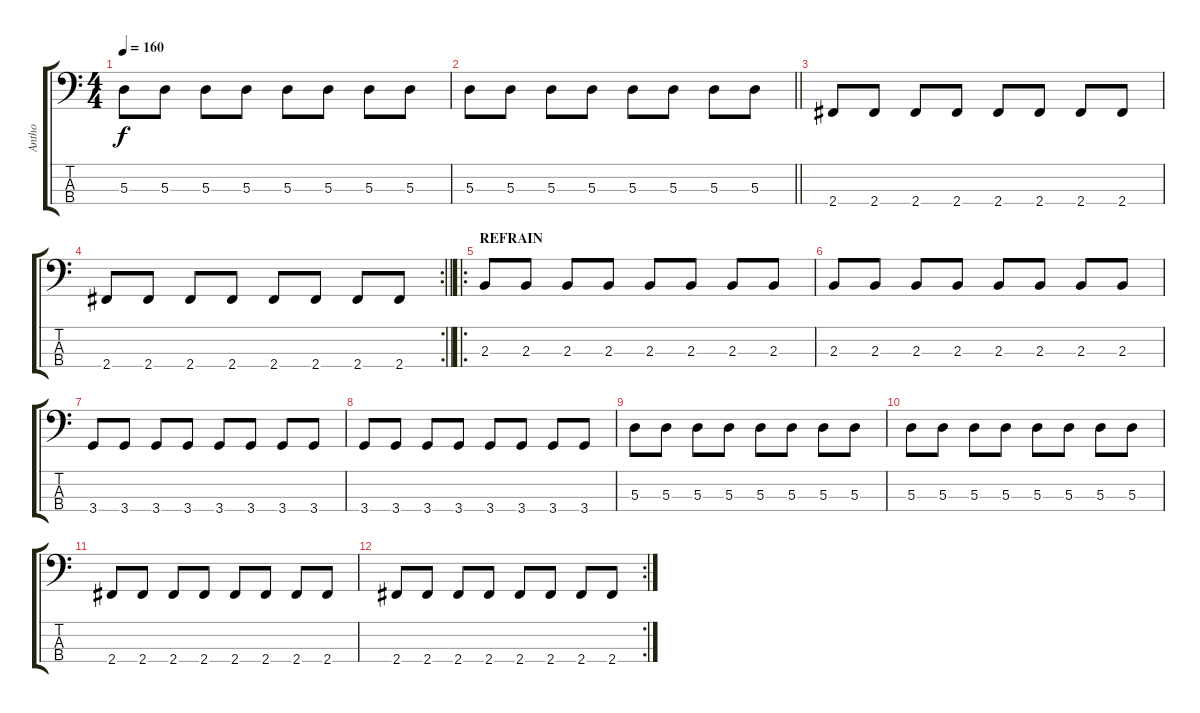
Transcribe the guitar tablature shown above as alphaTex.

\track ("Antho" "Antho") {instrument electricbassfinger}
\staff {score tabs}
\tuning (G2 D2 A1 E1) {hide}
\ts (4 4)
\tempo 160
\clef f4
\ks c
5.3.8{dy f} 5.3.8 5.3.8 5.3.8 5.3.8 5.3.8 5.3.8 5.3.8 |
\barLineRight lightlight
5.3.8 5.3.8 5.3.8 5.3.8 5.3.8 5.3.8 5.3.8 5.3.8 |
\section ("" "")
2.4.8 2.4.8 2.4.8 2.4.8 2.4.8 2.4.8 2.4.8 2.4.8 |
\rc 2
\barLineRight lightlight
2.4.8 2.4.8 2.4.8 2.4.8 2.4.8 2.4.8 2.4.8 2.4.8 |
\ro
\section ("" "REFRAIN")
2.3.8 2.3.8 2.3.8 2.3.8 2.3.8 2.3.8 2.3.8 2.3.8 |
2.3.8 2.3.8 2.3.8 2.3.8 2.3.8 2.3.8 2.3.8 2.3.8 |
3.4.8 3.4.8 3.4.8 3.4.8 3.4.8 3.4.8 3.4.8 3.4.8 |
3.4.8 3.4.8 3.4.8 3.4.8 3.4.8 3.4.8 3.4.8 3.4.8 |
5.3.8 5.3.8 5.3.8 5.3.8 5.3.8 5.3.8 5.3.8 5.3.8 |
5.3.8 5.3.8 5.3.8 5.3.8 5.3.8 5.3.8 5.3.8 5.3.8 |
2.4.8 2.4.8 2.4.8 2.4.8 2.4.8 2.4.8 2.4.8 2.4.8 |
\rc 2
2.4.8 2.4.8 2.4.8 2.4.8 2.4.8 2.4.8 2.4.8 2.4.8
